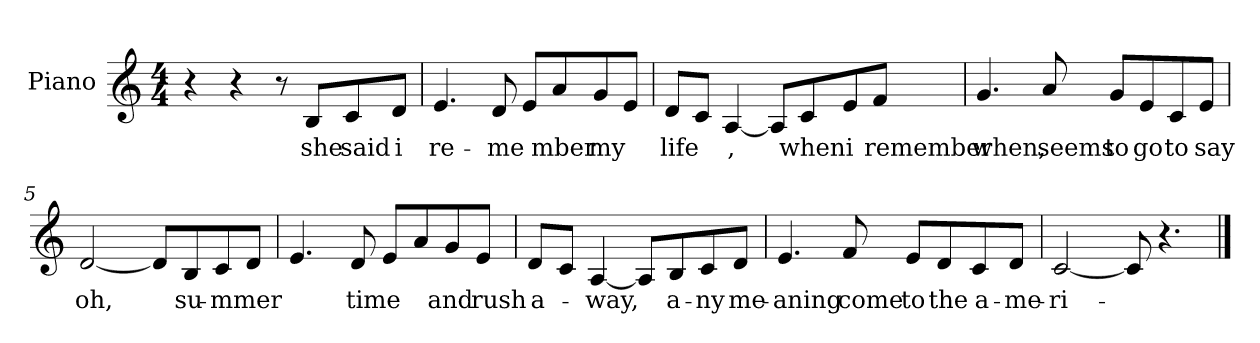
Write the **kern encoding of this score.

**kern	**text
*part1	*part1
*staff1	*staff1
*I"Piano	*
*I'Pno.	*
*clefG2	*
*k[]	*
*M4/4	*
=1	=1
4r	.
4r	.
8r	.
*MM70	*
8B/L	she
8c/	said
8d/J	i
=2	=2
4.e/	re-
8d/	me-
8e/L	--
8a/	-mber
8g/	my
8e/J	--
=3	=3
8d/L	life
8c/J	.
[4A/	-,
8A/L]	.
8c/	when
8e/	i
8f/J	remember
=4	=4
4.g/	when,
8a/	seems
8g/L	to
8e/	go
8c/	to
8e/J	say
=5	=5
[2d/	oh,
8d/L]	.
8B/	su-
8c/	mmer-
8d/J	--
=6	=6
4.e/	--
8d/	-time
8e/L	--
8a/	--
8g/	and
8e/J	rush
=7	=7
8d/L	a-
8c/J	.
[4A/	-way,
8A/L]	.
8B/	a-
8c/	-ny
8d/J	me-
=8	=8
4.e/	-aning
8f/	come
8e/L	to
8d/	the
8c/	a-
8d/J	me-
=9	=9
[2c/	ri-
8c/]	.
4.r	.
==	==
*-	*-
